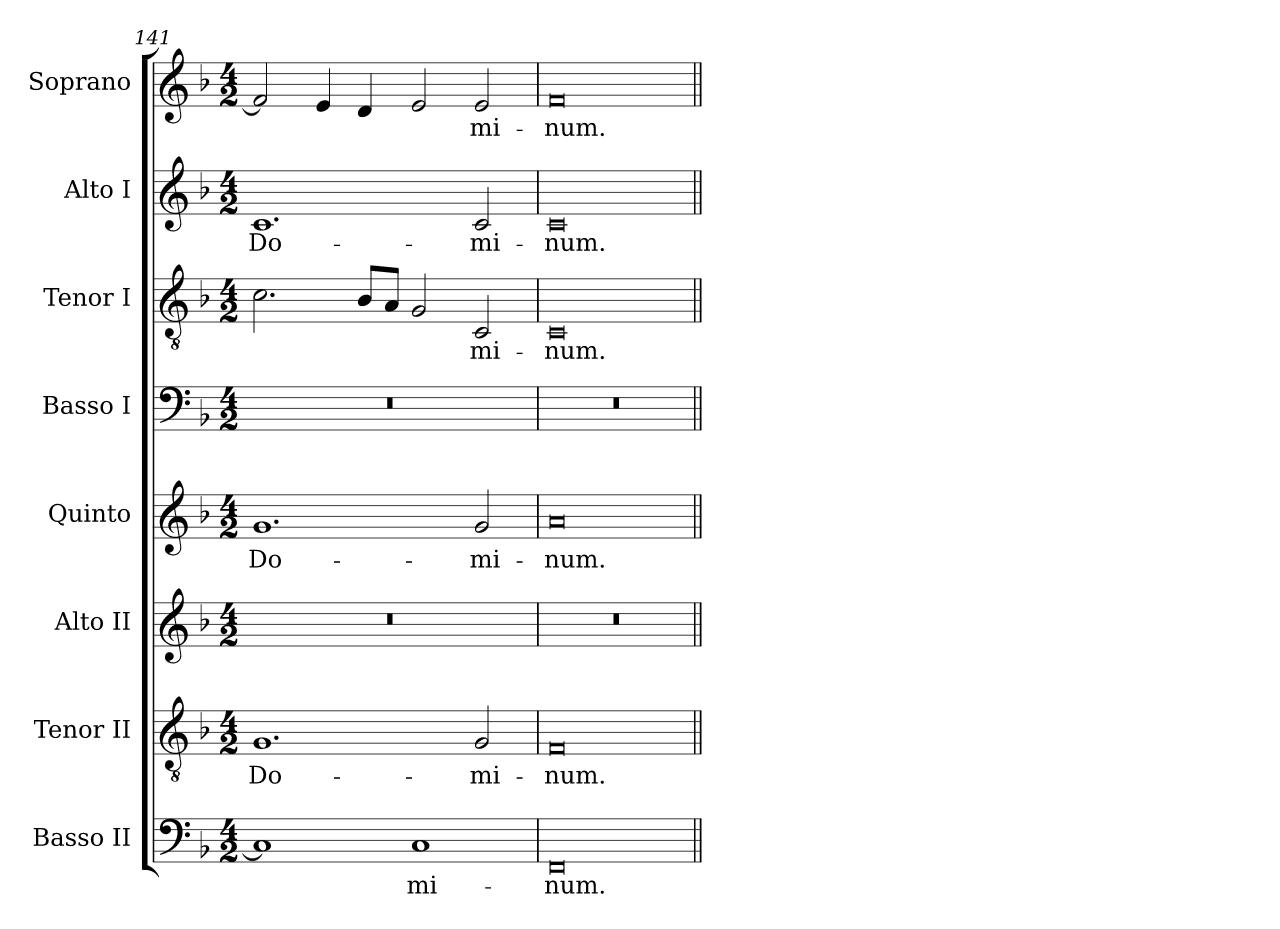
**kern	**text	**kern	**text	**kern	**kern	**text	**kern	**kern	**text	**kern	**text	**kern	**text
*part8	*part8	*part7	*part7	*part6	*part5	*part5	*part4	*part3	*part3	*part2	*part2	*part1	*part1
*staff8	*staff8	*staff7	*staff7	*staff6	*staff5	*staff5	*staff4	*staff3	*staff3	*staff2	*staff2	*staff1	*staff1
*I"Basso II	*	*I"Tenor II	*	*I"Alto II	*I"Quinto	*	*I"Basso I	*I"Tenor I	*	*I"Alto I	*	*I"Soprano	*
*I'B. 2	*	*I'T. 2	*	*I'A. 2	*I'Q.	*	*I'B. 1	*I'T. 1	*	*I'A. 1	*	*I'S.	*
!!LO:LB:g=z
*clefF4	*	*clefGv2	*	*clefG2	*clefG2	*	*clefF4	*clefGv2	*	*clefG2	*	*clefG2	*
*	*	*ITrd7c12	*	*	*	*	*	*ITrd7c12	*	*	*	*	*
*k[b-]	*	*k[b-]	*	*k[b-]	*k[b-]	*	*k[b-]	*k[b-]	*	*k[b-]	*	*k[b-]	*
*F:	*	*F:	*	*F:	*F:	*	*F:	*F:	*	*F:	*	*F:	*
*M4/2	*	*M4/2	*	*M4/2	*M4/2	*	*M4/2	*M4/2	*	*M4/2	*	*M4/2	*
=141	=141	=141	=141	=141	=141	=141	=141	=141	=141	=141	=141	=141	=141
!	!	!	!LO:LY:b:color=#000000	!LO:N:vis=1	!	!	!	!	!	!	!	!	!
!	!	!	!	!	!	!LO:LY:b:color=#000000	!LO:N:vis=1	!	!	!	!	!	!
!	!	!	!	!	!	!	!	!	!	!	!LO:LY:b:color=#000000	!	!
1Ci]	.	1.GGi	Do-	0r	1.gi	Do-	0r	2.Ci\	.	1.ci	Do-	2fi/]	.
.	.	.	.	.	.	.	.	.	.	.	.	4ei/	.
.	.	.	.	.	.	.	.	8BB-i/L	.	.	.	4di/	.
.	.	.	.	.	.	.	.	8AAi/J	.	.	.	.	.
!	!LO:LY:b:color=#000000	!	!	!	!	!	!	!	!	!	!	!	!
1Ci	-mi-	.	.	.	.	.	.	2GGi/	.	.	.	2ei/	.
!	!	!	!LO:LY:b:color=#000000	!	!	!	!	!	!	!	!	!	!
!	!	!	!	!	!	!LO:LY:b:color=#000000	!	!	!	!	!	!	!
!	!	!	!	!	!	!	!	!	!LO:LY:b:color=#000000	!	!	!	!
!	!	!	!	!	!	!	!	!	!	!	!LO:LY:b:color=#000000	!	!
!	!	!	!	!	!	!	!	!	!	!	!	!	!LO:LY:b:color=#000000
.	.	2GGi/	-mi-	.	2gi/	-mi-	.	2CCi/	-mi-	2ci/	-mi-	2ei/	-mi-
=142	=142	=142	=142	=142	=142	=142	=142	=142	=142	=142	=142	=142	=142
!	!LO:LY:b:color=#000000	!	!	!	!	!	!	!	!	!	!	!	!
!	!	!	!LO:LY:b:color=#000000	!LO:N:vis=1	!	!	!	!	!	!	!	!	!
!	!	!	!	!	!	!LO:LY:b:color=#000000	!LO:N:vis=1	!	!	!	!	!	!
!	!	!	!	!	!	!	!	!	!LO:LY:b:color=#000000	!	!	!	!
!	!	!	!	!	!	!	!	!	!	!	!LO:LY:b:color=#000000	!	!
!	!	!	!	!	!	!	!	!	!	!	!	!	!LO:LY:b:color=#000000
0FFi	-num.	0FFi	-num.	0r	0ai	-num.	0r	0CCi	-num.	0ci	-num.	0fi	-num.
=||	=||	=||	=||	=||	=||	=||	=||	=||	=||	=||	=||	=||	=||
*-	*-	*-	*-	*-	*-	*-	*-	*-	*-	*-	*-	*-	*-
